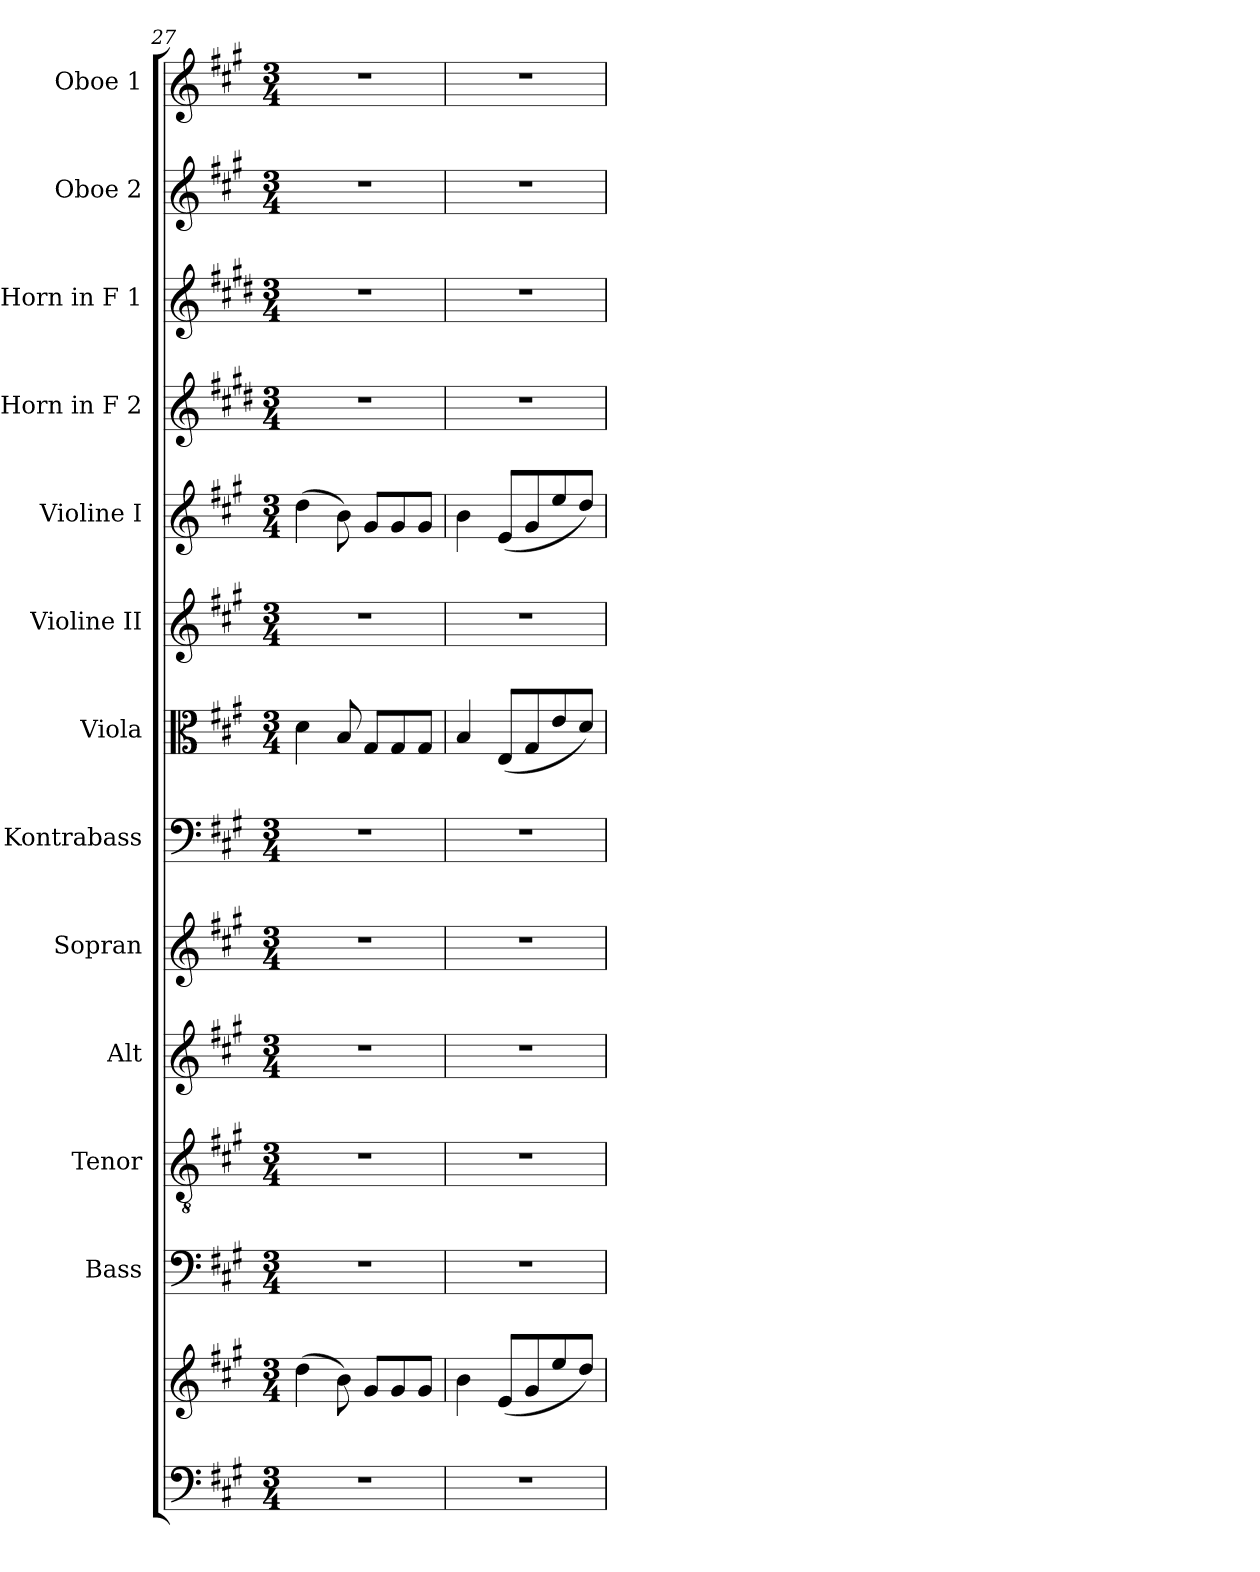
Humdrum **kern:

**kern	**kern	**kern	**kern	**kern	**kern	**kern	**kern	**kern	**kern	**kern	**kern	**kern	**kern
*part13	*part13	*part12	*part11	*part10	*part9	*part8	*part7	*part6	*part5	*part4	*part3	*part2	*part1
*staff14	*staff13	*staff12	*staff11	*staff10	*staff9	*staff8	*staff7	*staff6	*staff5	*staff4	*staff3	*staff2	*staff1
*	*	*I"Bass	*I"Tenor	*I"Alt	*I"Sopran	*I"Kontrabass	*I"Viola	*I"Violine II	*I"Violine I	*I"Horn in F 2	*I"Horn in F 1	*I"Oboe 2	*I"Oboe 1
*	*	*I'B.	*I'T.	*I'A.	*I'S.	*I'Kb.	*I'Vla.	*I'Vl. II	*I'Vl. I	*	*	*I'Ob.. 2	*I'Ob. 1
*clefF4	*clefG2	*clefF4	*clefGv2	*clefG2	*clefG2	*clefF4	*clefC3	*clefG2	*clefG2	*clefG2	*clefG2	*clefG2	*clefG2
*	*	*	*	*	*	*ITrd7c12	*	*	*	*ITrd4c7	*ITrd4c7	*	*
*k[f#c#g#]	*k[f#c#g#]	*k[f#c#g#]	*k[f#c#g#]	*k[f#c#g#]	*k[f#c#g#]	*k[f#c#g#]	*k[f#c#g#]	*k[f#c#g#]	*k[f#c#g#]	*k[f#c#g#]	*k[f#c#g#]	*k[f#c#g#]	*k[f#c#g#]
*A:	*A:	*A:	*A:	*A:	*A:	*A:	*A:	*A:	*A:	*A:	*A:	*A:	*A:
*M3/4	*M3/4	*M3/4	*M3/4	*M3/4	*M3/4	*M3/4	*M3/4	*M3/4	*M3/4	*M3/4	*M3/4	*M3/4	*M3/4
=27	=27	=27	=27	=27	=27	=27	=27	=27	=27	=27	=27	=27	=27
2.r	(>4dd\	2.r	2.r	2.r	2.r	2.r	4d\	2.r	(>4dd\	2.r	2.r	2.r	2.r
.	8b\)	.	.	.	.	.	8B/	.	8b\)	.	.	.	.
.	8g#/L	.	.	.	.	.	8G#/L	.	8g#/L	.	.	.	.
.	8g#/	.	.	.	.	.	8G#/	.	8g#/	.	.	.	.
.	8g#/J	.	.	.	.	.	8G#/J	.	8g#/J	.	.	.	.
=28	=28	=28	=28	=28	=28	=28	=28	=28	=28	=28	=28	=28	=28
2.r	4b\	2.r	2.r	2.r	2.r	2.r	4B/	2.r	4b\	2.r	2.r	2.r	2.r
.	(<8e/L	.	.	.	.	.	(<8E/L	.	(<8e/L	.	.	.	.
.	8g#/	.	.	.	.	.	8G#/	.	8g#/	.	.	.	.
.	8ee/	.	.	.	.	.	8e/	.	8ee/	.	.	.	.
.	8dd/J)	.	.	.	.	.	8d/J)	.	8dd/J)	.	.	.	.
=	=	=	=	=	=	=	=	=	=	=	=	=	=
*-	*-	*-	*-	*-	*-	*-	*-	*-	*-	*-	*-	*-	*-
